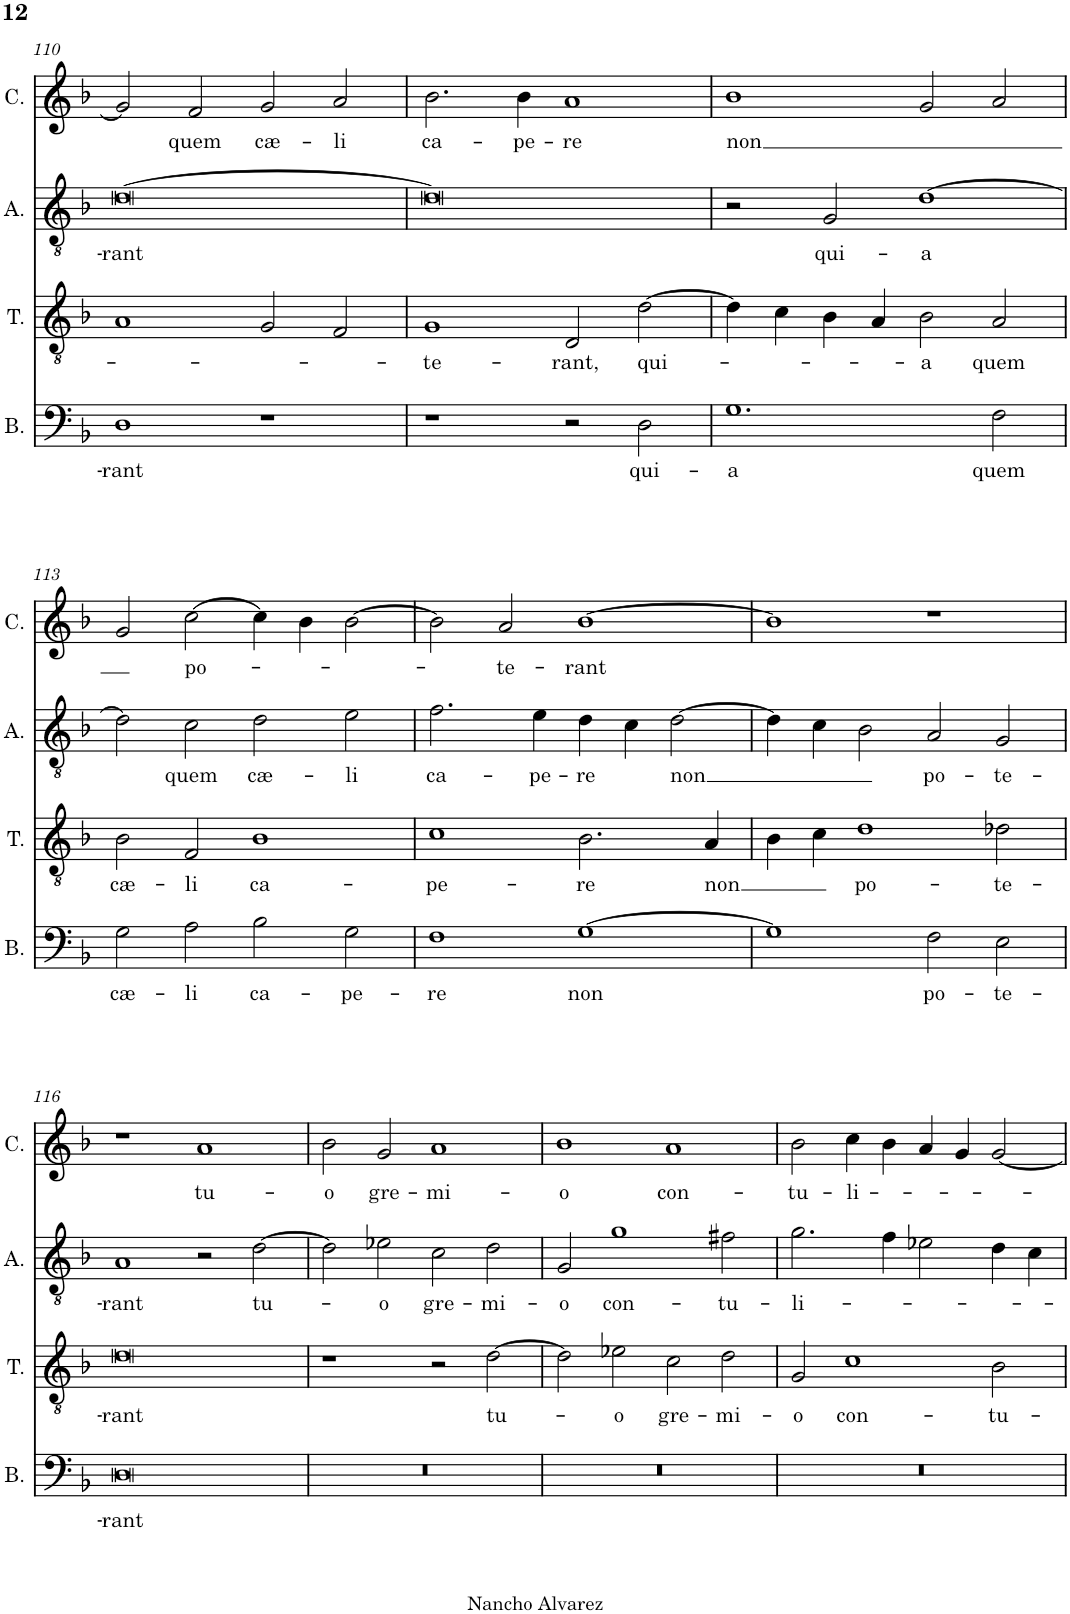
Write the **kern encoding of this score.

**kern	**text	**kern	**text	**kern	**text	**kern	**text
*part4	*part4	*part3	*part3	*part2	*part2	*part1	*part1
*staff4	*staff4	*staff3	*staff3	*staff2	*staff2	*staff1	*staff1
*I"Bassus	*	*I"Tenor	*	*I"Altus	*	*I"Cantus	*
*I'B.	*	*I'T.	*	*I'A.	*	*I'C.	*
!!LO:PB:g=z
*clefF4	*	*clefGv2	*	*clefGv2	*	*clefG2	*
*k[b-]	*	*k[b-]	*	*k[b-]	*	*k[b-]	*
*M4/2	*	*M4/2	*	*M4/2	*	*M4/2	*
=110	=110	=110	=110	=110	=110	=110	=110
!	!LO:LY:b	!	!	!	!LO:LY:b	!	!
1D	-rant	1A	.	[0d	-rant	2g/]	.
!	!	!	!	!	!	!	!LO:LY:b
.	.	.	.	.	.	2f/	quem
!	!	!	!	!	!	!	!LO:LY:b
1r	.	2G/	.	.	.	2g/	cæ-
!	!	!	!	!	!	!	!LO:LY:b
.	.	2F/	.	.	.	2a/	-li
=111	=111	=111	=111	=111	=111	=111	=111
!	!	!	!LO:LY:b	!	!	!	!LO:LY:b
1r	.	1G	-te-	0d]	.	2.b-\	ca-
!	!	!	!	!	!	!	!LO:LY:b
.	.	.	.	.	.	4b-\	-pe-
!	!	!	!LO:LY:b	!	!	!	!LO:LY:b
2r	.	2D/	-rant,	.	.	1a	-re
!	!LO:LY:b	!	!LO:LY:b	!	!	!	!
2D\	qui-	[2d\	qui-	.	.	.	.
=112	=112	=112	=112	=112	=112	=112	=112
!	!LO:LY:b	!	!	!	!	!	!LO:LY:b
1.G	-a	4d\]	.	2r	.	1b-	-non
.	.	4c\	.	.	.	.	.
!	!	!	!	!	!LO:LY:b	!	!
.	.	4B-\	.	2G/	qui-	.	.
.	.	4A/	.	.	.	.	.
!	!	!	!LO:LY:b	!	!LO:LY:b	!	!
.	.	2B-\	-a	[1d	-a	2g/	.
!	!LO:LY:b	!	!LO:LY:b	!	!	!	!
2F\	quem	2A/	quem	.	.	2a/	.
!!LO:LB:g=z
=113	=113	=113	=113	=113	=113	=113	=113
!	!LO:LY:b	!	!LO:LY:b	!	!	!	!
2G\	cæ-	2B-\	cæ-	2d\]	.	2g/	.
!	!LO:LY:b	!	!LO:LY:b	!	!LO:LY:b	!	!LO:LY:b
2A\	-li	2F/	-li	2c\	quem	[2cc\	po-
!	!LO:LY:b	!	!LO:LY:b	!	!LO:LY:b	!	!
2B-\	ca-	1B-	ca-	2d\	cæ-	4cc\]	.
.	.	.	.	.	.	4b-\	.
!	!LO:LY:b	!	!	!	!LO:LY:b	!	!
2G\	-pe-	.	.	2e\	-li	[2b-\	.
=114	=114	=114	=114	=114	=114	=114	=114
!	!LO:LY:b	!	!LO:LY:b	!	!LO:LY:b	!	!
1F	-re	1c	-pe-	2.f\	ca-	2b-\]	.
!	!	!	!	!	!	!	!LO:LY:b
.	.	.	.	.	.	2a/	-te-
!	!	!	!	!	!LO:LY:b	!	!
.	.	.	.	4e\	-pe-	.	.
!	!LO:LY:b	!	!LO:LY:b	!	!LO:LY:b	!	!LO:LY:b
[1G	non	2.B-\	-re	4d\	-re	[1b-	-rant
.	.	.	.	4c\	.	.	.
!	!	!	!	!	!LO:LY:b	!	!
.	.	.	.	[2d\	-non	.	.
!	!	!	!LO:LY:b	!	!	!	!
.	.	4A/	-non	.	.	.	.
=115	=115	=115	=115	=115	=115	=115	=115
1G]	.	4B-\	.	4d\]	.	1b-]	.
.	.	4c\	.	4c\	.	.	.
!	!	!	!LO:LY:b	!	!	!	!
.	.	1d	po-	2B-\	.	.	.
!	!LO:LY:b	!	!	!	!LO:LY:b	!	!
2F\	po-	.	.	2A/	po-	1r	.
!	!LO:LY:b	!	!LO:LY:b	!	!LO:LY:b	!	!
2E\	-te-	2d-X\	-te-	2G/	-te-	.	.
!!LO:LB:g=z
=116	=116	=116	=116	=116	=116	=116	=116
!	!LO:LY:b	!	!LO:LY:b	!	!LO:LY:b	!	!
0D	-rant	0d	-rant	1A	-rant	1r	.
!	!	!	!	!	!	!	!LO:LY:b
.	.	.	.	2r	.	1a	tu-
!	!	!	!	!	!LO:LY:b	!	!
.	.	.	.	[2d\	tu-	.	.
=117	=117	=117	=117	=117	=117	=117	=117
!	!	!	!	!	!	!	!LO:LY:b
0r	.	1r	.	2d\]	.	2b-\	-o
!	!	!	!	!	!LO:LY:b	!	!LO:LY:b
.	.	.	.	2e-X\	-o	2g/	gre-
!	!	!	!	!	!LO:LY:b	!	!LO:LY:b
.	.	2r	.	2c\	gre-	1a	-mi-
!	!	!	!LO:LY:b	!	!LO:LY:b	!	!
.	.	[2d\	tu-	2d\	-mi-	.	.
=118	=118	=118	=118	=118	=118	=118	=118
!	!	!	!	!	!LO:LY:b	!	!LO:LY:b
0r	.	2d\]	.	2G/	-o	1b-	-o
!	!	!	!LO:LY:b	!	!LO:LY:b	!	!
.	.	2e-X\	-o	1g	con-	.	.
!	!	!	!LO:LY:b	!	!	!	!LO:LY:b
.	.	2c\	gre-	.	.	1a	con-
!	!	!	!LO:LY:b	!	!LO:LY:b	!	!
.	.	2d\	-mi-	2f#X\	-tu-	.	.
=119	=119	=119	=119	=119	=119	=119	=119
!	!	!	!LO:LY:b	!	!LO:LY:b	!	!LO:LY:b
0r	.	2G/	-o	2.g\	-li-	2b-\	-tu-
!	!	!	!LO:LY:b	!	!	!	!LO:LY:b
.	.	1c	con-	.	.	4cc\	-li-
.	.	.	.	4f\	.	4b-\	.
.	.	.	.	2e-X\	.	4a/	.
.	.	.	.	.	.	4g/	.
!	!	!	!LO:LY:b	!	!	!	!
.	.	2B-\	-tu-	4d\	.	[2g/	.
.	.	.	.	4c\	.	.	.
=	=	=	=	=	=	=	=
*-	*-	*-	*-	*-	*-	*-	*-
